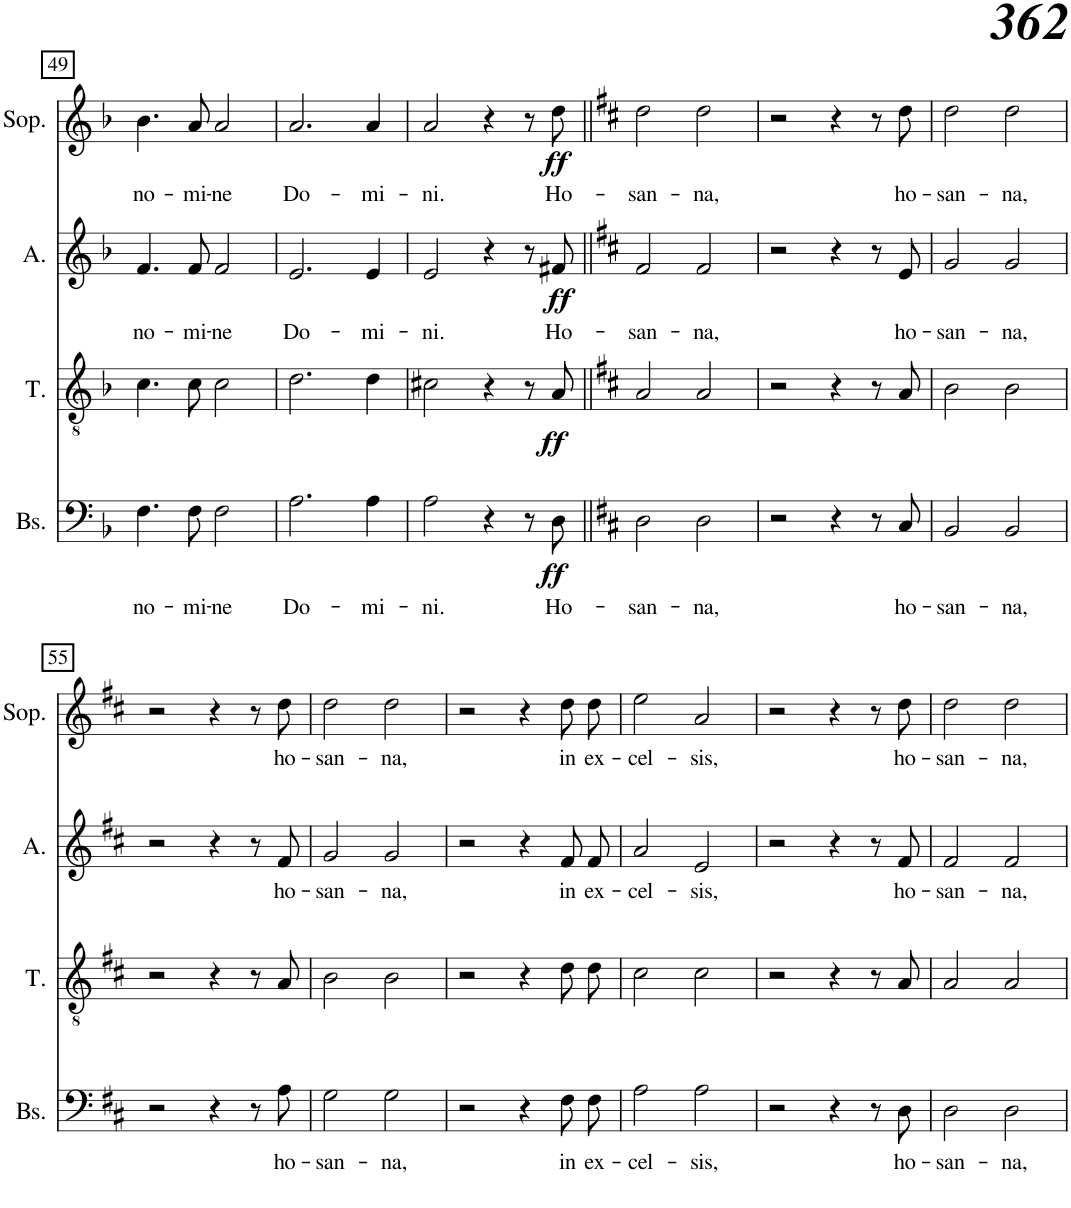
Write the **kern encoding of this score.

**kern	**text	**dynam	**kern	**dynam	**kern	**text	**dynam	**kern	**text	**dynam
*part4	*part4	*part4	*part3	*part3	*part2	*part2	*part2	*part1	*part1	*part1
*staff4	*staff4	*staff4	*staff3	*staff3	*staff2	*staff2	*staff2	*staff1	*staff1	*staff1
*I"Bas	*	*	*I"Tenor	*	*I"Alt	*	*	*I"Sopraan	*	*
*I'Bs.	*	*	*I'T.	*	*I'A.	*	*	*I'Sop.	*	*
!!LO:PB:g=z
*clefF4	*	*	*clefGv2	*	*clefG2	*	*	*clefG2	*	*
*k[b-]	*	*	*k[b-]	*	*k[b-]	*	*	*k[b-]	*	*
*M2/2	*	*	*M2/2	*	*M2/2	*	*	*M2/2	*	*
=49	=49	=49	=49	=49	=49	=49	=49	=49	=49	=49
!	!LO:LY:b	!	!	!	!	!LO:LY:b	!	!	!LO:LY:b	!
4.F\	no-	.	4.c\	.	4.f/	no-	.	4.b-\	no-	.
!	!LO:LY:b	!	!	!	!	!LO:LY:b	!	!	!LO:LY:b	!
8F\	-mi-	.	8c\	.	8f/	-mi-	.	8a/	-mi-	.
!	!LO:LY:b	!	!	!	!	!LO:LY:b	!	!	!LO:LY:b	!
2F\	-ne	.	2c\	.	2f/	-ne	.	2a/	-ne	.
=50	=50	=50	=50	=50	=50	=50	=50	=50	=50	=50
!	!LO:LY:b	!	!	!	!	!LO:LY:b	!	!	!LO:LY:b	!
2.A\	Do-	.	2.d\	.	2.e/	Do-	.	2.a/	Do-	.
!	!LO:LY:b	!	!	!	!	!LO:LY:b	!	!	!LO:LY:b	!
4A\	-mi-	.	4d\	.	4e/	-mi-	.	4a/	-mi-	.
=51	=51	=51	=51	=51	=51	=51	=51	=51	=51	=51
!	!LO:LY:b	!	!	!	!	!LO:LY:b	!	!	!LO:LY:b	!
2A\	-ni.	.	2c#X\	.	2e/	-ni.	.	2a/	-ni.	.
4r	.	.	4r	.	4r	.	.	4r	.	.
8r	.	.	8r	.	8r	.	.	8r	.	.
!	!LO:LY:b	!LO:DY:b	!	!LO:DY:b	!	!LO:LY:b	!LO:DY:b	!	!LO:LY:b	!LO:DY:b
8D\	Ho-	ff	8A/	ff	8f#X/	Ho-	ff	8dd\	Ho-	ff
=52||	=52||	=52||	=52||	=52||	=52||	=52||	=52||	=52||	=52||	=52||
*k[f#c#]	*	*	*k[f#c#]	*	*k[f#c#]	*	*	*k[f#c#]	*	*
!	!LO:LY:b	!	!	!	!	!LO:LY:b	!	!	!LO:LY:b	!
2D\	-san-	.	2A/	.	2f#/	-san-	.	2dd\	-san-	.
!	!LO:LY:b	!	!	!	!	!LO:LY:b	!	!	!LO:LY:b	!
2D\	-na,	.	2A/	.	2f#/	-na,	.	2dd\	-na,	.
=53	=53	=53	=53	=53	=53	=53	=53	=53	=53	=53
2r	.	.	2r	.	2r	.	.	2r	.	.
4r	.	.	4r	.	4r	.	.	4r	.	.
8r	.	.	8r	.	8r	.	.	8r	.	.
!	!LO:LY:b	!	!	!	!	!LO:LY:b	!	!	!LO:LY:b	!
8C#/	ho-	.	8A/	.	8e/	ho-	.	8dd\	ho-	.
=54	=54	=54	=54	=54	=54	=54	=54	=54	=54	=54
!	!LO:LY:b	!	!	!	!	!LO:LY:b	!	!	!LO:LY:b	!
2BB/	-san-	.	2B\	.	2g/	-san-	.	2dd\	-san-	.
!	!LO:LY:b	!	!	!	!	!LO:LY:b	!	!	!LO:LY:b	!
2BB/	-na,	.	2B\	.	2g/	-na,	.	2dd\	-na,	.
!!LO:LB:g=z
=55	=55	=55	=55	=55	=55	=55	=55	=55	=55	=55
2r	.	.	2r	.	2r	.	.	2r	.	.
4r	.	.	4r	.	4r	.	.	4r	.	.
8r	.	.	8r	.	8r	.	.	8r	.	.
!	!LO:LY:b	!	!	!	!	!LO:LY:b	!	!	!LO:LY:b	!
8A\	ho-	.	8A/	.	8f#/	ho-	.	8dd\	ho-	.
=56	=56	=56	=56	=56	=56	=56	=56	=56	=56	=56
!	!LO:LY:b	!	!	!	!	!LO:LY:b	!	!	!LO:LY:b	!
2G\	-san-	.	2B\	.	2g/	-san-	.	2dd\	-san-	.
!	!LO:LY:b	!	!	!	!	!LO:LY:b	!	!	!LO:LY:b	!
2G\	-na,	.	2B\	.	2g/	-na,	.	2dd\	-na,	.
=57	=57	=57	=57	=57	=57	=57	=57	=57	=57	=57
2r	.	.	2r	.	2r	.	.	2r	.	.
4r	.	.	4r	.	4r	.	.	4r	.	.
!	!LO:LY:b	!	!	!	!	!LO:LY:b	!	!	!LO:LY:b	!
8F#\L	in	.	8d\L	.	8f#/L	in	.	8dd\L	in	.
!	!LO:LY:b	!	!	!	!	!LO:LY:b	!	!	!LO:LY:b	!
8F#\J	ex-	.	8d\J	.	8f#/J	ex-	.	8dd\J	ex-	.
=58	=58	=58	=58	=58	=58	=58	=58	=58	=58	=58
!	!LO:LY:b	!	!	!	!	!LO:LY:b	!	!	!LO:LY:b	!
2A\	-cel-	.	2c#\	.	2a/	-cel-	.	2ee\	-cel-	.
!	!LO:LY:b	!	!	!	!	!LO:LY:b	!	!	!LO:LY:b	!
2A\	-sis,	.	2c#\	.	2e/	-sis,	.	2a/	-sis,	.
=59	=59	=59	=59	=59	=59	=59	=59	=59	=59	=59
2r	.	.	2r	.	2r	.	.	2r	.	.
4r	.	.	4r	.	4r	.	.	4r	.	.
8r	.	.	8r	.	8r	.	.	8r	.	.
!	!LO:LY:b	!	!	!	!	!LO:LY:b	!	!	!LO:LY:b	!
8D\	ho-	.	8A/	.	8f#/	ho-	.	8dd\	ho-	.
=60	=60	=60	=60	=60	=60	=60	=60	=60	=60	=60
!	!LO:LY:b	!	!	!	!	!LO:LY:b	!	!	!LO:LY:b	!
2D\	-san-	.	2A/	.	2f#/	-san-	.	2dd\	-san-	.
!	!LO:LY:b	!	!	!	!	!LO:LY:b	!	!	!LO:LY:b	!
2D\	-na,	.	2A/	.	2f#/	-na,	.	2dd\	-na,	.
=	=	=	=	=	=	=	=	=	=	=
*-	*-	*-	*-	*-	*-	*-	*-	*-	*-	*-
